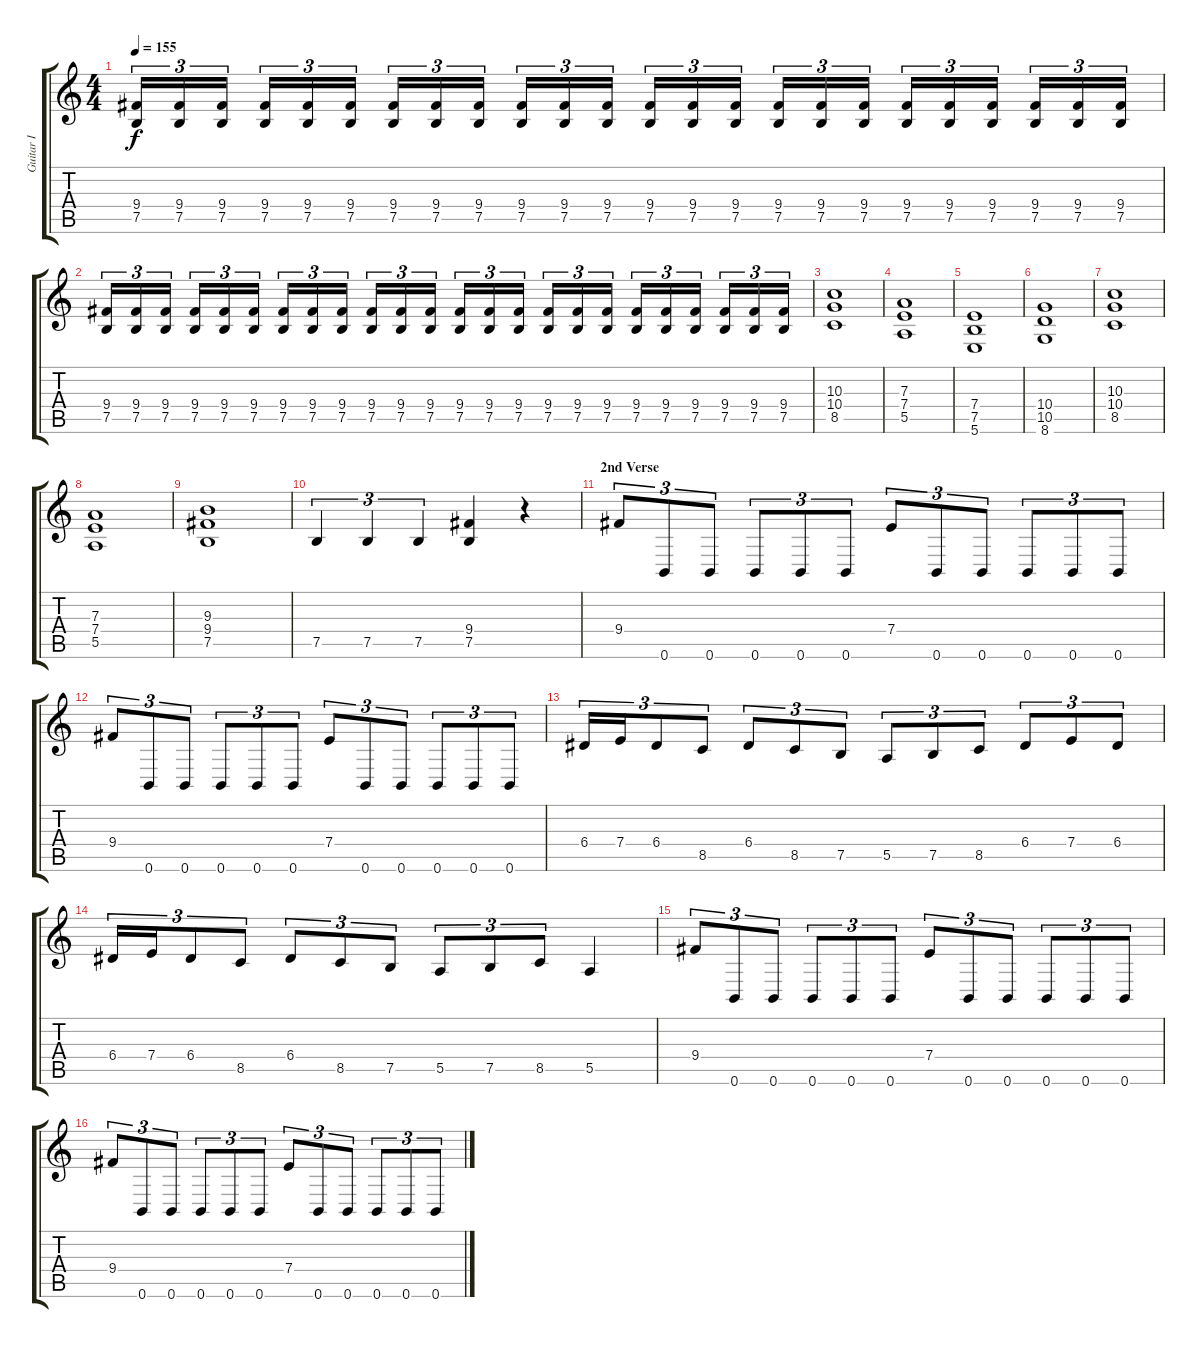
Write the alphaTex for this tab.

\track ("Guitar I" "Guitar I") {instrument overdrivenguitar}
\staff {score tabs}
\tuning (B3 Gb3 D3 A2 E2 B1) {hide}
\ts (4 4)
\tempo 155
\clef g2
\ks c
(9.4 7.5).16{tu (3 2) dy f} (9.4 7.5).16{tu (3 2)} (9.4 7.5).16{tu (3 2)} (9.4 7.5).16{tu (3 2)} (9.4 7.5).16{tu (3 2)} (9.4 7.5).16{tu (3 2)} (9.4 7.5).16{tu (3 2)} (9.4 7.5).16{tu (3 2)} (9.4 7.5).16{tu (3 2)} (9.4 7.5).16{tu (3 2)} (9.4 7.5).16{tu (3 2)} (9.4 7.5).16{tu (3 2)} (9.4 7.5).16{tu (3 2)} (9.4 7.5).16{tu (3 2)} (9.4 7.5).16{tu (3 2)} (9.4 7.5).16{tu (3 2)} (9.4 7.5).16{tu (3 2)} (9.4 7.5).16{tu (3 2)} (9.4 7.5).16{tu (3 2)} (9.4 7.5).16{tu (3 2)} (9.4 7.5).16{tu (3 2)} (9.4 7.5).16{tu (3 2)} (9.4 7.5).16{tu (3 2)} (9.4 7.5).16{tu (3 2)} |
(9.4 7.5).16{tu (3 2)} (9.4 7.5).16{tu (3 2)} (9.4 7.5).16{tu (3 2)} (9.4 7.5).16{tu (3 2)} (9.4 7.5).16{tu (3 2)} (9.4 7.5).16{tu (3 2)} (9.4 7.5).16{tu (3 2)} (9.4 7.5).16{tu (3 2)} (9.4 7.5).16{tu (3 2)} (9.4 7.5).16{tu (3 2)} (9.4 7.5).16{tu (3 2)} (9.4 7.5).16{tu (3 2)} (9.4 7.5).16{tu (3 2)} (9.4 7.5).16{tu (3 2)} (9.4 7.5).16{tu (3 2)} (9.4 7.5).16{tu (3 2)} (9.4 7.5).16{tu (3 2)} (9.4 7.5).16{tu (3 2)} (9.4 7.5).16{tu (3 2)} (9.4 7.5).16{tu (3 2)} (9.4 7.5).16{tu (3 2)} (9.4 7.5).16{tu (3 2)} (9.4 7.5).16{tu (3 2)} (9.4 7.5).16{tu (3 2)} |
(10.3 10.4 8.5).1 |
(7.3 7.4 5.5).1 |
(7.4 7.5 5.6).1 |
(10.4 10.5 8.6).1 |
(10.3 10.4 8.5).1 |
(7.3 7.4 5.5).1 |
(9.3 9.4 7.5).1 |
7.5.4{tu (3 2)} 7.5.4{tu (3 2)} 7.5.4{tu (3 2)} (9.4 7.5).4 r.4 |
\section ("" "2nd Verse")
9.4.8{tu (3 2)} 0.6.8{tu (3 2)} 0.6.8{tu (3 2)} 0.6.8{tu (3 2)} 0.6.8{tu (3 2)} 0.6.8{tu (3 2)} 7.4.8{tu (3 2)} 0.6.8{tu (3 2)} 0.6.8{tu (3 2)} 0.6.8{tu (3 2)} 0.6.8{tu (3 2)} 0.6.8{tu (3 2)} |
9.4.8{tu (3 2)} 0.6.8{tu (3 2)} 0.6.8{tu (3 2)} 0.6.8{tu (3 2)} 0.6.8{tu (3 2)} 0.6.8{tu (3 2)} 7.4.8{tu (3 2)} 0.6.8{tu (3 2)} 0.6.8{tu (3 2)} 0.6.8{tu (3 2)} 0.6.8{tu (3 2)} 0.6.8{tu (3 2)} |
6.4.16{tu (3 2)} 7.4.16{tu (3 2)} 6.4.8{tu (3 2)} 8.5.8{tu (3 2)} 6.4.8{tu (3 2)} 8.5.8{tu (3 2)} 7.5.8{tu (3 2)} 5.5.8{tu (3 2)} 7.5.8{tu (3 2)} 8.5.8{tu (3 2)} 6.4.8{tu (3 2)} 7.4.8{tu (3 2)} 6.4.8{tu (3 2)} |
6.4.16{tu (3 2)} 7.4.16{tu (3 2)} 6.4.8{tu (3 2)} 8.5.8{tu (3 2)} 6.4.8{tu (3 2)} 8.5.8{tu (3 2)} 7.5.8{tu (3 2)} 5.5.8{tu (3 2)} 7.5.8{tu (3 2)} 8.5.8{tu (3 2)} 5.5.4 |
9.4.8{tu (3 2)} 0.6.8{tu (3 2)} 0.6.8{tu (3 2)} 0.6.8{tu (3 2)} 0.6.8{tu (3 2)} 0.6.8{tu (3 2)} 7.4.8{tu (3 2)} 0.6.8{tu (3 2)} 0.6.8{tu (3 2)} 0.6.8{tu (3 2)} 0.6.8{tu (3 2)} 0.6.8{tu (3 2)} |
9.4.8{tu (3 2)} 0.6.8{tu (3 2)} 0.6.8{tu (3 2)} 0.6.8{tu (3 2)} 0.6.8{tu (3 2)} 0.6.8{tu (3 2)} 7.4.8{tu (3 2)} 0.6.8{tu (3 2)} 0.6.8{tu (3 2)} 0.6.8{tu (3 2)} 0.6.8{tu (3 2)} 0.6.8{tu (3 2)}
